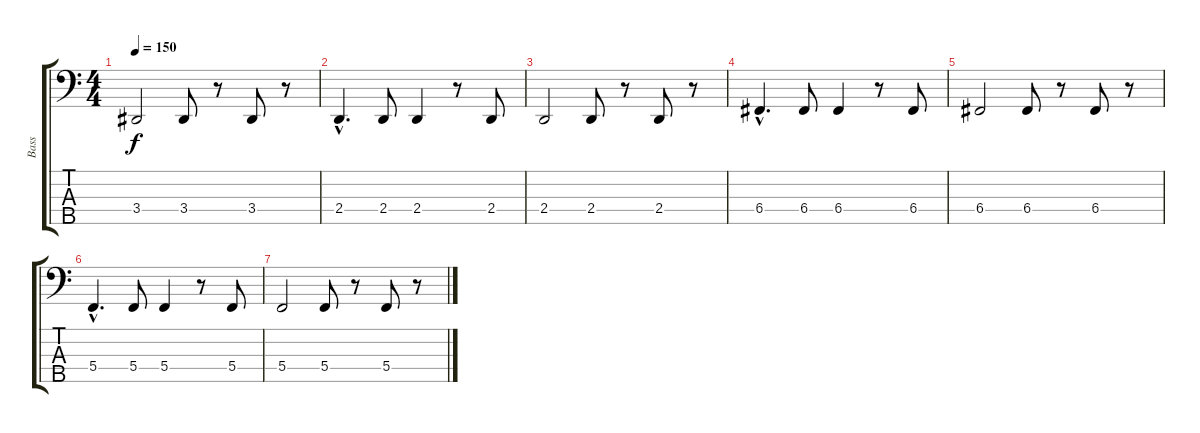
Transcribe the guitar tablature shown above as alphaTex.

\track ("Bass" "Bass") {instrument electricbassfinger}
\staff {score tabs}
\tuning (Eb2 Bb1 F1 C1 G0) {hide}
\ts (4 4)
\tempo 150
\clef f4
\ks c
3.4.2{dy f} 3.4.8 r.8 3.4.8 r.8 |
2.4{hac}.4{d} 2.4.8 2.4.4 r.8 2.4.8 |
2.4.2 2.4.8 r.8 2.4.8 r.8 |
6.4{hac}.4{d} 6.4.8 6.4.4 r.8 6.4.8 |
6.4.2 6.4.8 r.8 6.4.8 r.8 |
5.4{hac}.4{d} 5.4.8 5.4.4 r.8 5.4.8 |
5.4.2 5.4.8 r.8 5.4.8 r.8
